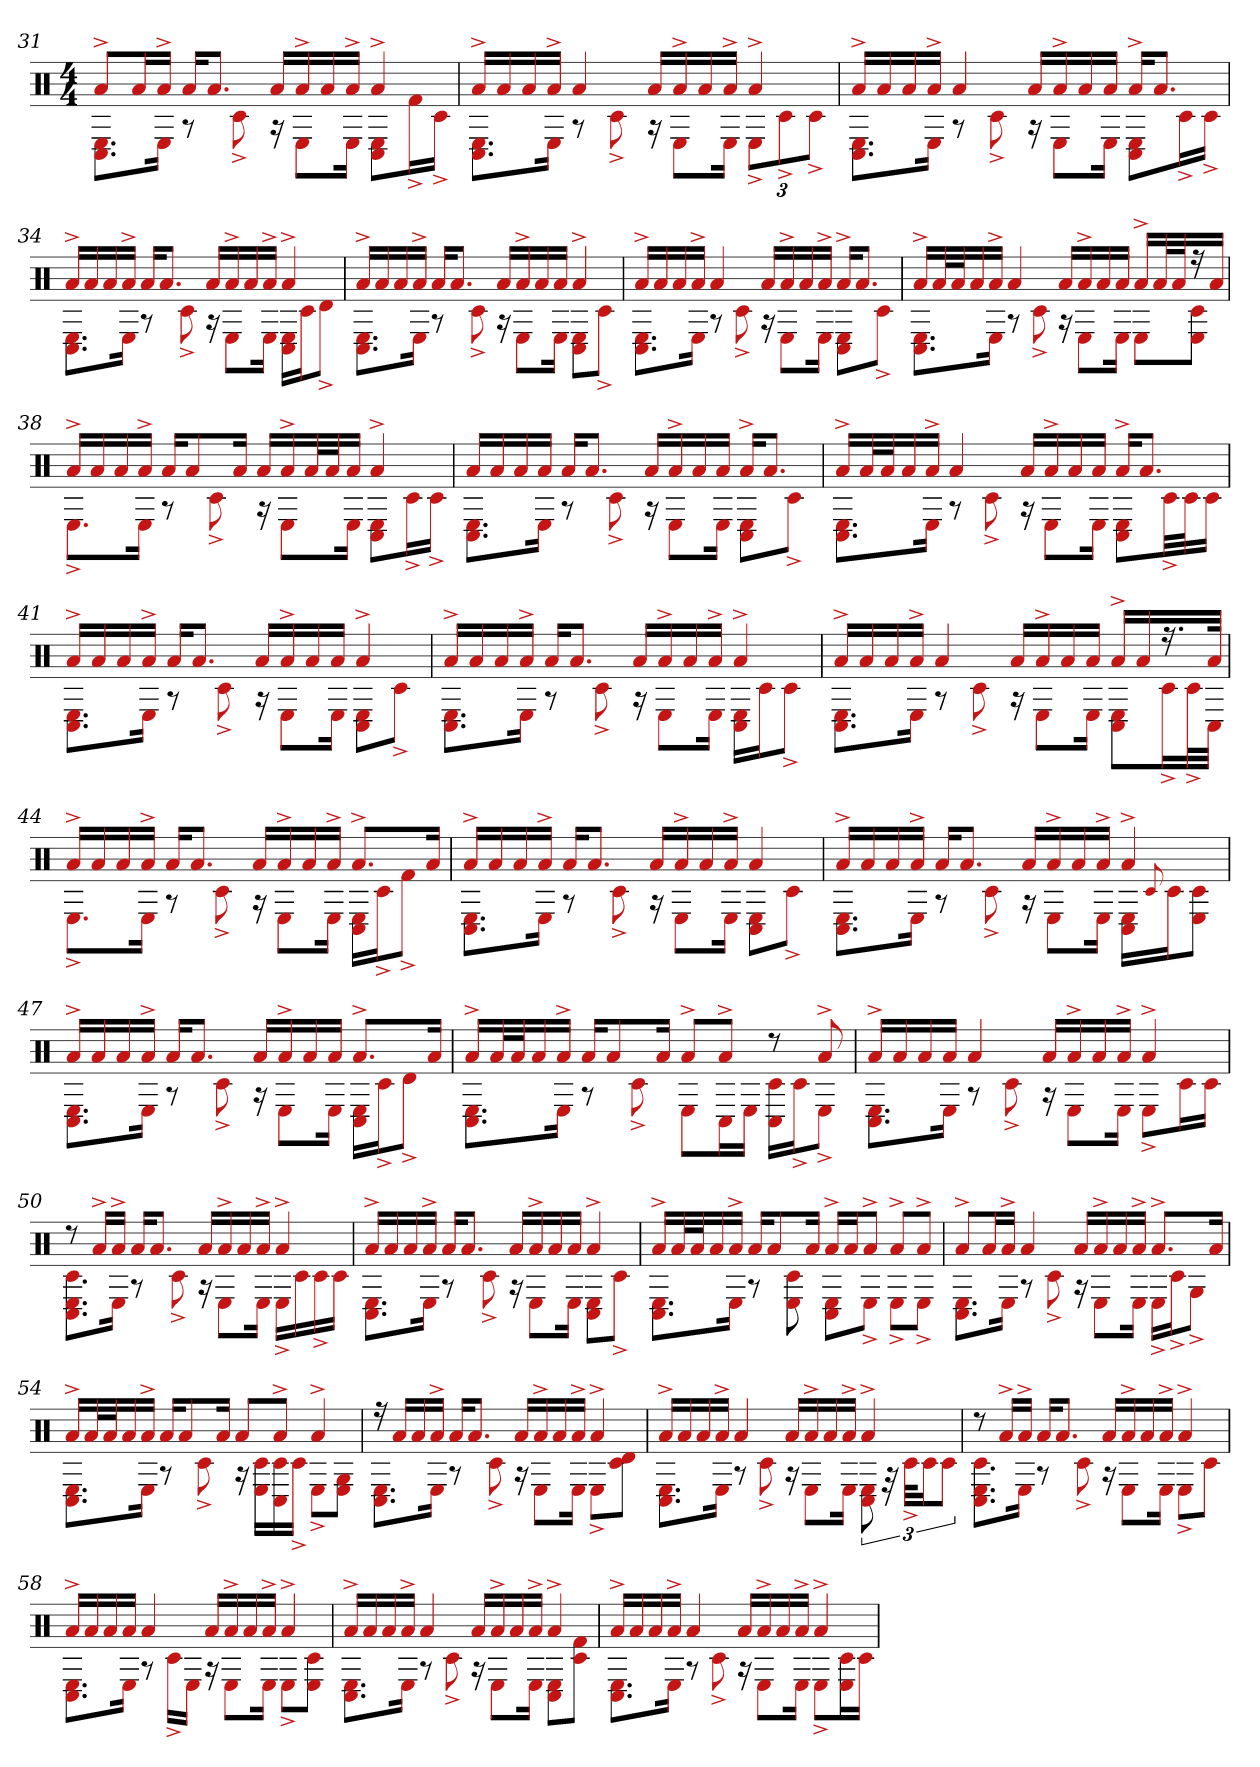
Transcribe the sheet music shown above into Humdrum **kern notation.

**kern
*part1
*staff1
*clefX
*k[]
*M4/4
=31
*^
8a^L	8.C# 8.EL
16aL	.
16a^JJ	16EJk
16aKL	8r
8.aJ	.
.	8c#^
16aLL	16r
16a^	8EL
16a	.
16a^JJ	16EJk
4a^	8C# 8EL
.	16f#^L
.	16c#^JJ
=32	=32
16a^LL	8.C# 8.EL
16a	.
16a	.
16a^JJ	16EJk
4a	8r
.	8c#^
16aLL	16r
16a^	8EL
16a	.
16a^JJ	16EJk
4a^	12E^L
.	12c#^
.	12c#^J
=33	=33
16a^LL	8.C# 8.EL
16a	.
16a	.
16a^JJ	16EJk
4a	8r
.	8c#^
16aLL	16r
16a^	8EL
16a	.
16aJJ	16EJk
16a^KL	8C# 8EL
8.aJ	.
.	16c#^L
.	16c#^JJ
=34	=34
16a^LL	8.C# 8.EL
16a	.
16a	.
16a^JJ	16EJk
16aKL	8r
8.aJ	.
.	8c#^
16aLL	16r
16a^	8EL
16a	.
16a^JJ	16EJk
4a^	16C# 16ELL
.	16c#J
.	8d^J
=35	=35
16a^LL	8.C# 8.EL
16a	.
16a	.
16a^JJ	16EJk
16aKL	8r
8.aJ	.
.	8c#^
16aLL	16r
16a^	8EL
16a	.
16aJJ	16EJk
4a^	8E 8C#L
.	8c#^J
=36	=36
16a^LL	8.C# 8.EL
16a	.
16a	.
16a^JJ	16EJk
4a	8r
.	8c#^
16aLL	16r
16a^	8EL
16a	.
16a^JJ	16EJk
16a^KL	8E 8C#L
8.aJ	.
.	8c#^J
=37	=37
16a^LL	8.C# 8.EL
32aL	.
32aJ	.
16a	.
16a^JJ	16EJk
4a	8r
.	8c#^
16aLL	16r
16a^	8EL
16a	.
16aJJ	16EJk
16a^LL	8EL
32aL	.
32aJ	.
16r	8E 8c#J
16aJJ	.
=38	=38
16a^LL	8.E^L
16a	.
16a	.
16a^JJ	16EJk
16aKL	8r
8a	.
.	8c#^
16aJk	.
16aLL	16r
16a^	8EL
32aL	.
32aJ	.
16aJJ	16EJk
4a^	8E 8C#L
.	16c#^L
.	16c#^JJ
=39	=39
16aLL	8.C# 8.EL
16a	.
16a	.
16aJJ	16EJk
16aKL	8r
8.aJ	.
.	8c#^
16aLL	16r
16a^	8EL
16a	.
16aJJ	16EJk
16a^KL	8E 8C#L
8.aJ	.
.	8c#^J
=40	=40
16a^LL	8.C# 8.EL
32aL	.
32aJ	.
16a	.
16a^JJ	16EJk
4a	8r
.	8c#^
16aLL	16r
16a^	8EL
16a	.
16aJJ	16EJk
16a^KL	8E 8C#L
8.aJ	.
.	32c#^LL
.	32c#J
.	16c#JJ
=41	=41
16a^LL	8.C# 8.EL
16a	.
16a	.
16a^JJ	16EJk
16aKL	8r
8.aJ	.
.	8c#^
16aLL	16r
16a^	8EL
16a	.
16aJJ	16EJk
4a^	8E 8C#L
.	8c#^J
=42	=42
16a^LL	8.C# 8.EL
16a	.
16a	.
16a^JJ	16EJk
16aKL	8r
8.aJ	.
.	8c#^
16aLL	16r
16a^	8EL
16a	.
16a^JJ	16EJk
4a^	16E 16C#LL
.	16c#J
.	8c#^J
=43	=43
16a^LL	8.C# 8.EL
16a	.
16a	.
16a^JJ	16EJk
4a	8r
.	8c#^
16aLL	16r
16a^	8EL
16a	.
16aJJ	16EJk
16a^LL	8E 8C#L
16a	.
16.r	16c#^L
.	32c#^L
32aJJk	32C#JJJ
=44	=44
16a^LL	8.E^L
16a	.
16a	.
16a^JJ	16EJk
16aKL	8r
8.aJ	.
.	8c#^
16aLL	16r
16a^	8EL
16a	.
16a^JJ	16EJk
8.a^L	16E 16C#LL
.	16c#^J
.	8f#^J
16aJk	.
=45	=45
16a^LL	8.E 8.C#L
16a	.
16a	.
16a^JJ	16EJk
16aKL	8r
8.aJ	.
.	8c#^
16aLL	16r
16a^	8EL
16a	.
16a^JJ	16EJk
4a	8E 8C#L
.	8c#^J
=46	=46
16a^LL	8.C# 8.EL
16a	.
16a	.
16a^JJ	16EJk
16aKL	8r
8.aJ	.
.	8c#^
16aLL	16r
16a^	8EL
16a	.
16a^JJ	16EJk
4a^	16C# 16ELL
.	8qqc#
.	16c#J
.	8E 8c#J
=47	=47
16a^LL	8.C# 8.EL
16a	.
16a	.
16a^JJ	16EJk
16aKL	8r
8.aJ	.
.	8c#^
16aLL	16r
16a^	8EL
16a	.
16aJJ	16EJk
8.a^L	16E 16C#LL
.	16c#^J
.	8d^J
16aJk	.
=48	=48
16a^LL	8.C# 8.EL
32aL	.
32aJ	.
16a	.
16a^JJ	16EJk
16aKL	8r
8a	.
.	8c#^
16aJk	.
8a^L	8EL
8a^J	16C#L
.	16EJJ
8r	16c# 16C#LL
.	16c#^J
8a^	8E^J
=49	=49
16a^LL	8.E 8.C#L
16a	.
16a	.
16aJJ	16EJk
4a	8r
.	8c#^
16aLL	16r
16a^	8EL
16a	.
16a^JJ	16EJk
4a^	8E^L
.	16c#L
.	16c#JJ
=50	=50
8r	8.E 8.c# 8.C#L
16a^LL	.
16a^JJ	16EJk
16aKL	8r
8.aJ	.
.	8c#^
16aLL	16r
16a^	8EL
16a	.
16a^JJ	16EJk
4a^	16E^LL
.	16c#
.	16c#^
.	16c#JJ
=51	=51
16a^LL	8.C# 8.EL
16a	.
16a	.
16a^JJ	16EJk
16aKL	8r
8.aJ	.
.	8c#^
16aLL	16r
16a^	8EL
16a	.
16aJJ	16EJk
4a^	8E 8C#L
.	8c#^J
=52	=52
16a^LL	8.C# 8.EL
32aL	.
32aJ	.
16a	.
16a^JJ	16EJk
16aKL	8r
8a	.
.	8E 8c#
16aJk	.
16a^LL	8E 8C#L
16aJ	.
8a^J	8E^J
8a^L	8E^L
8a^J	8E^J
=53	=53
8a^L	8.C# 8.EL
16aL	.
16a^JJ	16EJk
4a	8r
.	8c#^
16aLL	16r
16a^	8EL
16a	.
16a^JJ	16EJk
8.a^L	16E^LL
.	16c#^J
.	8G^J
16aJk	.
=54	=54
16a^LL	8.E 8.C#L
32aL	.
32aJ	.
16a	.
16a^JJ	16EJk
16aKL	8r
8a	.
.	8c#^
16aJk	.
8aL	16r
.	16E 16c#LL
8a^J	16c# 16C#
.	16c#^JJ
4a^	8E^L
.	8G 8EJ
=55	=55
16r	8.E 8.C#L
16aLL	.
16a	.
16a^JJ	16EJk
16aKL	8r
8.aJ	.
.	8c#^
16aLL	16r
16a^	8EL
16a	.
16a^JJ	16EJk
4a^	8E^L
.	8d 8c#J
=56	=56
16a^LL	8.E 8.C#L
16a	.
16a	.
16a^JJ	16EJk
4a	8r
.	8c#^
16aLL	16r
16a^	8EL
16a	.
16a^JJ	16EJk
4a^	12E 12C#
.	48r
.	48c#^KLL
.	24c#J
.	12c#J
=57	=57
8r	8.c# 8.E 8.C#L
16a^LL	.
16a^JJ	16EJk
16aKL	8r
8.aJ	.
.	8c#^
16aLL	16r
16a^	8EL
16a	.
16a^JJ	16EJk
4a^	8E^L
.	8c#J
=58	=58
16a^LL	8.C# 8.EL
16a	.
16a	.
16aJJ	16EJk
4a	8r
.	16c#^LL
.	16EJJ
16aLL	16r
16a^	8EL
16a	.
16a^JJ	16EJk
4a^	8E^L
.	8E 8c#J
=59	=59
16a^LL	8.C# 8.EL
16a	.
16a	.
16a^JJ	16EJk
4a	8r
.	8c#^
16aLL	16r
16a^	8EL
16a	.
16a^JJ	16EJk
4a^	8E 8C#L
.	8f# 8c#J
=60	=60
16a^LL	8.E 8.C#L
16a	.
16a	.
16a^JJ	16EJk
4a	8r
.	8c#^
16aLL	16r
16a^	8EL
16a	.
16a^JJ	16EJk
4a^	8E^L
.	16E 16c#L
.	16c#JJ
*v	*v
=
*-
